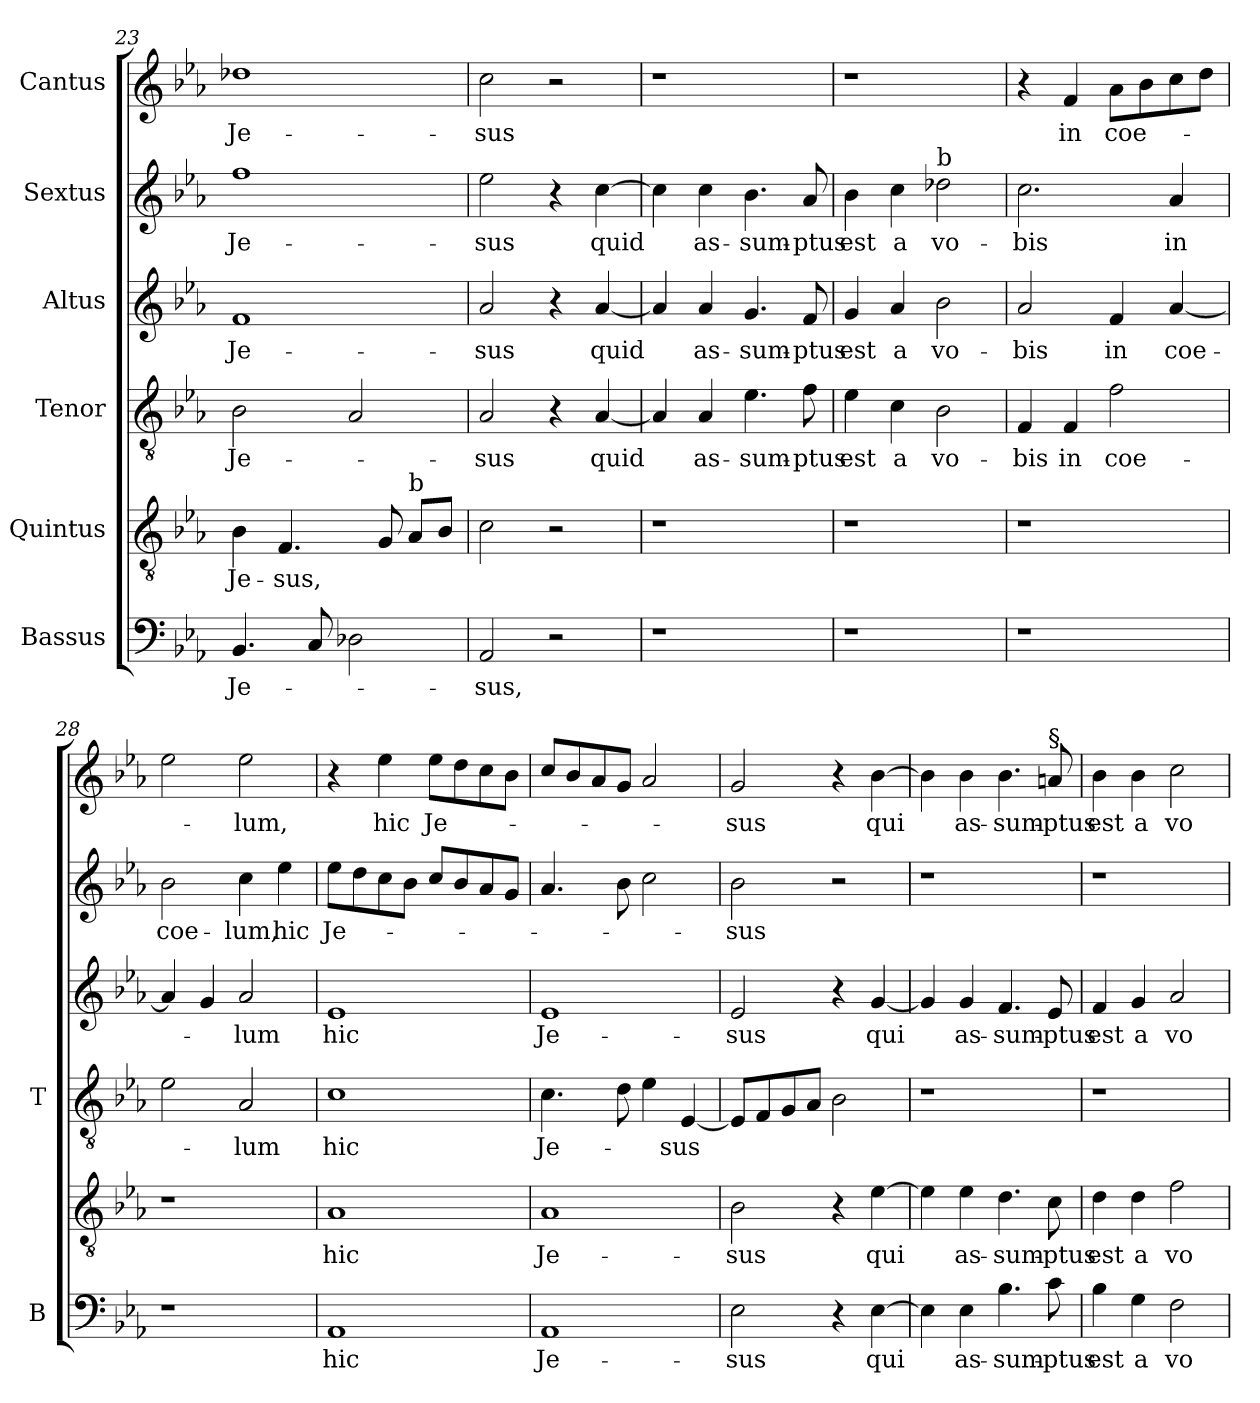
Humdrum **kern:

**kern	**text	**kern	**text	**kern	**text	**kern	**text	**kern	**text	**kern	**text
*part6	*part6	*part5	*part5	*part4	*part4	*part3	*part3	*part2	*part2	*part1	*part1
*staff6	*staff6	*staff5	*staff5	*staff4	*staff4	*staff3	*staff3	*staff2	*staff2	*staff1	*staff1
*I"Bassus	*	*I"Quintus	*	*I"Tenor	*	*I"Altus	*	*I"Sextus	*	*I"Cantus	*
*I'B	*	*	*	*I'T	*	*	*	*	*	*	*
*clefF4	*	*clefGv2	*	*clefGv2	*	*clefG2	*	*clefG2	*	*clefG2	*
*	*	*ITrd7c12	*	*ITrd7c12	*	*	*	*	*	*	*
*k[b-e-a-]	*	*k[b-e-a-]	*	*k[b-e-a-]	*	*k[b-e-a-]	*	*k[b-e-a-]	*	*k[b-e-a-]	*
*E-:	*	*E-:	*	*E-:	*	*E-:	*	*E-:	*	*E-:	*
=23	=23	=23	=23	=23	=23	=23	=23	=23	=23	=23	=23
!	!LO:LY:b	!	!LO:LY:b	!	!LO:LY:b	!	!LO:LY:b	!	!LO:LY:b	!	!LO:LY:b
4.BB-/	Je-	4BB-\	Je-	2BB-\	Je-	1f	Je-	1ff	Je-	1dd-X	Je-
!	!	!	!LO:LY:b	!	!	!	!	!	!	!	!
.	.	4.FF/	-sus,	.	.	.	.	.	.	.	.
8C/	.	.	.	.	.	.	.	.	.	.	.
2D-X\	.	.	.	2AA-/	.	.	.	.	.	.	.
.	.	8GG/	.	.	.	.	.	.	.	.	.
!	!	!LO:TX:a:t=b	!	!	!	!	!	!	!	!	!
.	.	8AA-/L	.	.	.	.	.	.	.	.	.
.	.	8BB-/J	.	.	.	.	.	.	.	.	.
=24	=24	=24	=24	=24	=24	=24	=24	=24	=24	=24	=24
!	!LO:LY:b	!	!	!	!LO:LY:b	!	!LO:LY:b	!	!LO:LY:b	!	!LO:LY:b
2AA-/	-sus,	2C\	.	2AA-/	-sus	2a-/	-sus	2ee-\	-sus	2cc\	-sus
2r	.	2r	.	4r	.	4r	.	4r	.	2r	.
!	!	!	!	!	!LO:LY:b	!	!LO:LY:b	!	!LO:LY:b	!	!
.	.	.	.	[<4AA-/	quid	[<4a-/	quid	[>4cc\	quid	.	.
=25	=25	=25	=25	=25	=25	=25	=25	=25	=25	=25	=25
1r	.	1r	.	4AA-/]	.	4a-/]	.	4cc\]	.	1r	.
!	!	!	!	!	!LO:LY:b	!	!LO:LY:b	!	!LO:LY:b	!	!
.	.	.	.	4AA-/	as-	4a-/	as-	4cc\	as-	.	.
!	!	!	!	!	!LO:LY:b	!	!LO:LY:b	!	!LO:LY:b	!	!
.	.	.	.	4.E-\	-sum-	4.g/	-sum-	4.b-\	-sum-	.	.
!	!	!	!	!	!LO:LY:b	!	!LO:LY:b	!	!LO:LY:b	!	!
.	.	.	.	8F\	-ptus	8f/	-ptus	8a-/	-ptus	.	.
=26	=26	=26	=26	=26	=26	=26	=26	=26	=26	=26	=26
!	!	!	!	!	!LO:LY:b	!	!LO:LY:b	!	!LO:LY:b	!	!
1r	.	1r	.	4E-\	est	4g/	est	4b-\	est	1r	.
!	!	!	!	!	!LO:LY:b	!	!LO:LY:b	!	!LO:LY:b	!	!
.	.	.	.	4C\	a	4a-/	a	4cc\	a	.	.
!	!	!	!	!	!	!	!	!LO:TX:a:t=b	!	!	!
!	!	!	!	!	!LO:LY:b	!	!LO:LY:b	!	!LO:LY:b	!	!
.	.	.	.	2BB-\	vo-	2b-\	vo-	2dd-\	vo-	.	.
=27	=27	=27	=27	=27	=27	=27	=27	=27	=27	=27	=27
!	!	!	!	!	!LO:LY:b	!	!LO:LY:b	!	!LO:LY:b	!	!
1r	.	1r	.	4FF/	-bis	2a-/	-bis	2.cc\	-bis	4r	.
!	!	!	!	!	!LO:LY:b	!	!	!	!	!	!LO:LY:b
.	.	.	.	4FF/	in	.	.	.	.	4f/	in
!	!	!	!	!	!LO:LY:b	!	!LO:LY:b	!	!	!	!LO:LY:b
.	.	.	.	2F\	coe-	4f/	in	.	.	8a-\L	coe-
.	.	.	.	.	.	.	.	.	.	8b-\	.
!	!	!	!	!	!	!	!LO:LY:b	!	!LO:LY:b	!	!
.	.	.	.	.	.	[<4a-/	coe-	4a-/	in	8cc\	.
.	.	.	.	.	.	.	.	.	.	8dd\J	.
=28	=28	=28	=28	=28	=28	=28	=28	=28	=28	=28	=28
!	!	!	!	!	!	!	!	!	!LO:LY:b	!	!
1r	.	1r	.	2E-\	.	4a-/]	.	2b-\	coe-	2ee-\	.
.	.	.	.	.	.	4g/	.	.	.	.	.
!	!	!	!	!	!LO:LY:b	!	!LO:LY:b	!	!LO:LY:b	!	!LO:LY:b
.	.	.	.	2AA-/	-lum	2a-/	-lum	4cc\	-lum,	2ee-\	-lum,
!	!	!	!	!	!	!	!	!	!LO:LY:b	!	!
.	.	.	.	.	.	.	.	4ee-\	hic	.	.
!!LO:PB:g=z
=29	=29	=29	=29	=29	=29	=29	=29	=29	=29	=29	=29
!	!LO:LY:b	!	!LO:LY:b	!	!LO:LY:b	!	!LO:LY:b	!	!LO:LY:b	!	!
1AA-	hic	1AA-	hic	1C	hic	1e-	hic	8ee-\L	Je-	4r	.
.	.	.	.	.	.	.	.	8dd\	.	.	.
!	!	!	!	!	!	!	!	!	!	!	!LO:LY:b
.	.	.	.	.	.	.	.	8cc\	.	4ee-\	hic
.	.	.	.	.	.	.	.	8b-\J	.	.	.
!	!	!	!	!	!	!	!	!	!	!	!LO:LY:b
.	.	.	.	.	.	.	.	8cc/L	.	8ee-\L	Je-
.	.	.	.	.	.	.	.	8b-/	.	8dd\	.
.	.	.	.	.	.	.	.	8a-/	.	8cc\	.
.	.	.	.	.	.	.	.	8g/J	.	8b-\J	.
=30	=30	=30	=30	=30	=30	=30	=30	=30	=30	=30	=30
!	!LO:LY:b	!	!LO:LY:b	!	!LO:LY:b	!	!LO:LY:b	!	!	!	!
1AA-	Je-	1AA-	Je-	4.C\	Je-	1e-	Je-	4.a-/	.	8cc/L	.
.	.	.	.	.	.	.	.	.	.	8b-/	.
.	.	.	.	.	.	.	.	.	.	8a-/	.
.	.	.	.	8D\	.	.	.	8b-\	.	8g/J	.
.	.	.	.	4E-\	.	.	.	2cc\	.	2a-/	.
!	!	!	!	!	!LO:LY:b	!	!	!	!	!	!
.	.	.	.	[<4EE-/	-sus	.	.	.	.	.	.
=31	=31	=31	=31	=31	=31	=31	=31	=31	=31	=31	=31
!	!LO:LY:b	!	!LO:LY:b	!	!	!	!LO:LY:b	!	!LO:LY:b	!	!LO:LY:b
2E-\	-sus	2BB-\	-sus	8EE-/L]	.	2e-/	-sus	2b-\	-sus	2g/	-sus
.	.	.	.	8FF/	.	.	.	.	.	.	.
.	.	.	.	8GG/	.	.	.	.	.	.	.
.	.	.	.	8AA-/J	.	.	.	.	.	.	.
4r	.	4r	.	2BB-\	.	4r	.	2r	.	4r	.
!	!LO:LY:b	!	!LO:LY:b	!	!	!	!LO:LY:b	!	!	!	!LO:LY:b
[>4E-\	qui	[>4E-\	qui	.	.	[<4g/	qui	.	.	[>4b-\	qui
=32	=32	=32	=32	=32	=32	=32	=32	=32	=32	=32	=32
4E-\]	.	4E-\]	.	1r	.	4g/]	.	1r	.	4b-\]	.
!	!LO:LY:b	!	!LO:LY:b	!	!	!	!LO:LY:b	!	!	!	!LO:LY:b
4E-\	as-	4E-\	as-	.	.	4g/	as-	.	.	4b-\	as-
!	!LO:LY:b	!	!LO:LY:b	!	!	!	!LO:LY:b	!	!	!	!LO:LY:b
4.B-\	-sum-	4.D\	-sum-	.	.	4.f/	-sum-	.	.	4.b-\	-sum-
!	!	!	!	!	!	!	!	!	!	!LO:TX:a:t=§	!
!	!LO:LY:b	!	!LO:LY:b	!	!	!	!LO:LY:b	!	!	!	!LO:LY:b
8c\	-ptus	8C\	-ptus	.	.	8e-/	-ptus	.	.	8a/	-ptus
=33	=33	=33	=33	=33	=33	=33	=33	=33	=33	=33	=33
!	!LO:LY:b	!	!LO:LY:b	!	!	!	!LO:LY:b	!	!	!	!LO:LY:b
4B-\	est	4D\	est	1r	.	4f/	est	1r	.	4b-\	est
!	!LO:LY:b	!	!LO:LY:b	!	!	!	!LO:LY:b	!	!	!	!LO:LY:b
4G\	a	4D\	a	.	.	4g/	a	.	.	4b-\	a
!	!LO:LY:b	!	!LO:LY:b	!	!	!	!LO:LY:b	!	!	!	!LO:LY:b
2F\	vo-	2F\	vo-	.	.	2a-/	vo-	.	.	2cc\	vo-
=	=	=	=	=	=	=	=	=	=	=	=
*-	*-	*-	*-	*-	*-	*-	*-	*-	*-	*-	*-
